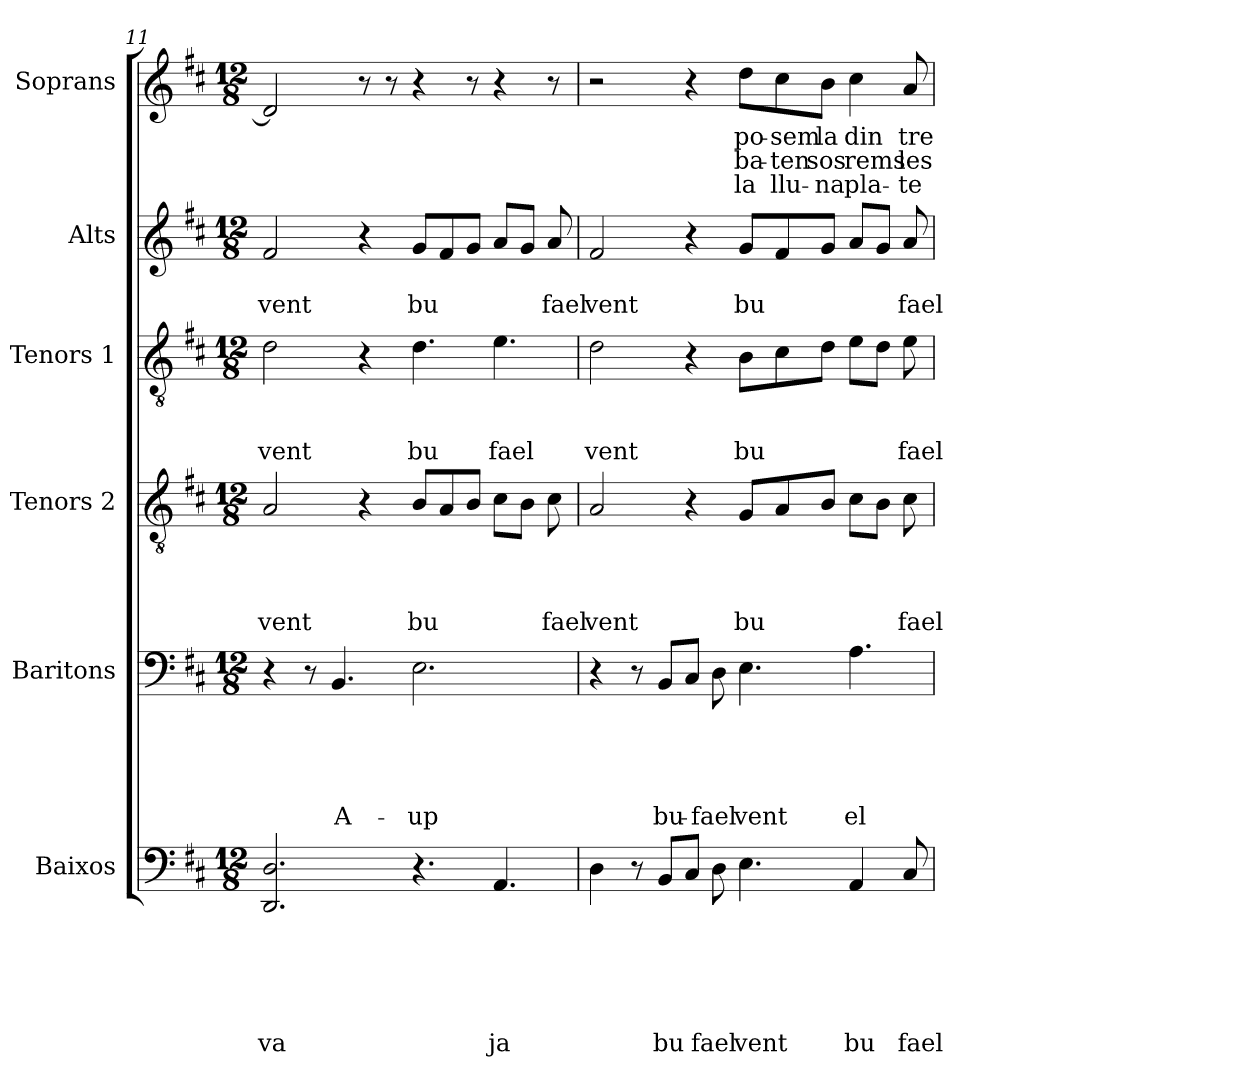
**kern	**text	**text	**text	**text	**text	**text	**kern	**text	**text	**text	**text	**text	**kern	**text	**text	**text	**text	**kern	**text	**text	**text	**kern	**text	**text	**kern	**text	**text	**text
*part6	*part6	*part6	*part6	*part6	*part6	*part6	*part5	*part5	*part5	*part5	*part5	*part5	*part4	*part4	*part4	*part4	*part4	*part3	*part3	*part3	*part3	*part2	*part2	*part2	*part1	*part1	*part1	*part1
*staff6	*staff6	*staff6	*staff6	*staff6	*staff6	*staff6	*staff5	*staff5	*staff5	*staff5	*staff5	*staff5	*staff4	*staff4	*staff4	*staff4	*staff4	*staff3	*staff3	*staff3	*staff3	*staff2	*staff2	*staff2	*staff1	*staff1	*staff1	*staff1
*I"Baixos	*	*	*	*	*	*	*I"Baritons	*	*	*	*	*	*I"Tenors 2	*	*	*	*	*I"Tenors 1	*	*	*	*I"Alts	*	*	*I"Soprans	*	*	*
*I'Bxos	*	*	*	*	*	*	*I'Barits	*	*	*	*	*	*I'Tens 2	*	*	*	*	*I'Tens 1	*	*	*	*I'Alts	*	*	*I'Soprs	*	*	*
*clefF4	*	*	*	*	*	*	*clefF4	*	*	*	*	*	*clefGv2	*	*	*	*	*clefGv2	*	*	*	*clefG2	*	*	*clefG2	*	*	*
*k[f#c#]	*	*	*	*	*	*	*k[f#c#]	*	*	*	*	*	*k[f#c#]	*	*	*	*	*k[f#c#]	*	*	*	*k[f#c#]	*	*	*k[f#c#]	*	*	*
*D:	*	*	*	*	*	*	*D:	*	*	*	*	*	*D:	*	*	*	*	*D:	*	*	*	*D:	*	*	*D:	*	*	*
*M12/8	*	*	*	*	*	*	*M12/8	*	*	*	*	*	*M12/8	*	*	*	*	*M12/8	*	*	*	*M12/8	*	*	*M12/8	*	*	*
=11	=11	=11	=11	=11	=11	=11	=11	=11	=11	=11	=11	=11	=11	=11	=11	=11	=11	=11	=11	=11	=11	=11	=11	=11	=11	=11	=11	=11
2.DD/ 2.D/	.	.	.	.	.	va	4r	.	.	.	.	.	2A/	.	.	.	vent	2d\	.	.	vent	2f#/	.	vent	2d/]	.	.	.
.	.	.	.	.	.	.	8r	.	.	.	.	.	.	.	.	.	.	.	.	.	.	.	.	.	.	.	.	.
.	.	.	.	.	.	.	4.BB/	.	.	.	.	A-	.	.	.	.	.	.	.	.	.	.	.	.	.	.	.	.
.	.	.	.	.	.	.	.	.	.	.	.	.	4r	.	.	.	.	4r	.	.	.	4r	.	.	8r	.	.	.
.	.	.	.	.	.	.	.	.	.	.	.	.	.	.	.	.	.	.	.	.	.	.	.	.	8r	.	.	.
4.r	.	.	.	.	.	.	2.E\	.	.	.	.	-up	8B/L	.	.	.	bu	4.d\	.	.	bu	8g/L	.	bu	4r	.	.	.
.	.	.	.	.	.	.	.	.	.	.	.	.	8A/	.	.	.	.	.	.	.	.	8f#/	.	.	.	.	.	.
.	.	.	.	.	.	.	.	.	.	.	.	.	8B/J	.	.	.	.	.	.	.	.	8g/J	.	.	8r	.	.	.
4.AA/	.	.	.	.	.	ja	.	.	.	.	.	.	8c#\L	.	.	.	.	4.e\	.	.	fael	8a/L	.	.	4r	.	.	.
.	.	.	.	.	.	.	.	.	.	.	.	.	8B\J	.	.	.	.	.	.	.	.	8g/J	.	.	.	.	.	.
.	.	.	.	.	.	.	.	.	.	.	.	.	8c#\	.	.	.	fael	.	.	.	.	8a/	.	fael	8r	.	.	.
!!LO:PB:g=z
=12	=12	=12	=12	=12	=12	=12	=12	=12	=12	=12	=12	=12	=12	=12	=12	=12	=12	=12	=12	=12	=12	=12	=12	=12	=12	=12	=12	=12
4D\	.	.	.	.	.	.	4r	.	.	.	.	.	2A/	.	.	.	vent	2d\	.	.	vent	2f#/	.	vent	2r	.	.	.
8r	.	.	.	.	.	.	8r	.	.	.	.	.	.	.	.	.	.	.	.	.	.	.	.	.	.	.	.	.
8BB/L	.	.	.	.	.	bu	8BB/L	.	.	.	.	bu-	.	.	.	.	.	.	.	.	.	.	.	.	.	.	.	.
8C#/J	.	.	.	.	.	.	8C#/J	.	.	.	.	.	4r	.	.	.	.	4r	.	.	.	4r	.	.	4r	.	.	.
8D\	.	.	.	.	.	fael	8D\	.	.	.	.	-fael	.	.	.	.	.	.	.	.	.	.	.	.	.	.	.	.
4.E\	.	.	.	.	.	vent	4.E\	.	.	.	.	vent	8G/L	.	.	.	bu	8B\L	.	.	bu	8g/L	.	bu	8dd\L	po-	ba-	la
.	.	.	.	.	.	.	.	.	.	.	.	.	8A/	.	.	.	.	8c#\	.	.	.	8f#/	.	.	8cc#\	-sem	-ten	llu-
.	.	.	.	.	.	.	.	.	.	.	.	.	8B/J	.	.	.	.	8d\J	.	.	.	8g/J	.	.	8b\J	la	sos	-na
4AA/	.	.	.	.	.	bu	4.A\	.	.	.	.	el	8c#\L	.	.	.	.	8e\L	.	.	.	8a/L	.	.	4cc#\	din	rems	pla-
.	.	.	.	.	.	.	.	.	.	.	.	.	8B\J	.	.	.	.	8d\J	.	.	.	8g/J	.	.	.	.	.	.
8C#/	.	.	.	.	.	fael	.	.	.	.	.	.	8c#\	.	.	.	fael	8e\	.	.	fael	8a/	.	fael	8a/	tre	les	-te-
=	=	=	=	=	=	=	=	=	=	=	=	=	=	=	=	=	=	=	=	=	=	=	=	=	=	=	=	=
*-	*-	*-	*-	*-	*-	*-	*-	*-	*-	*-	*-	*-	*-	*-	*-	*-	*-	*-	*-	*-	*-	*-	*-	*-	*-	*-	*-	*-
